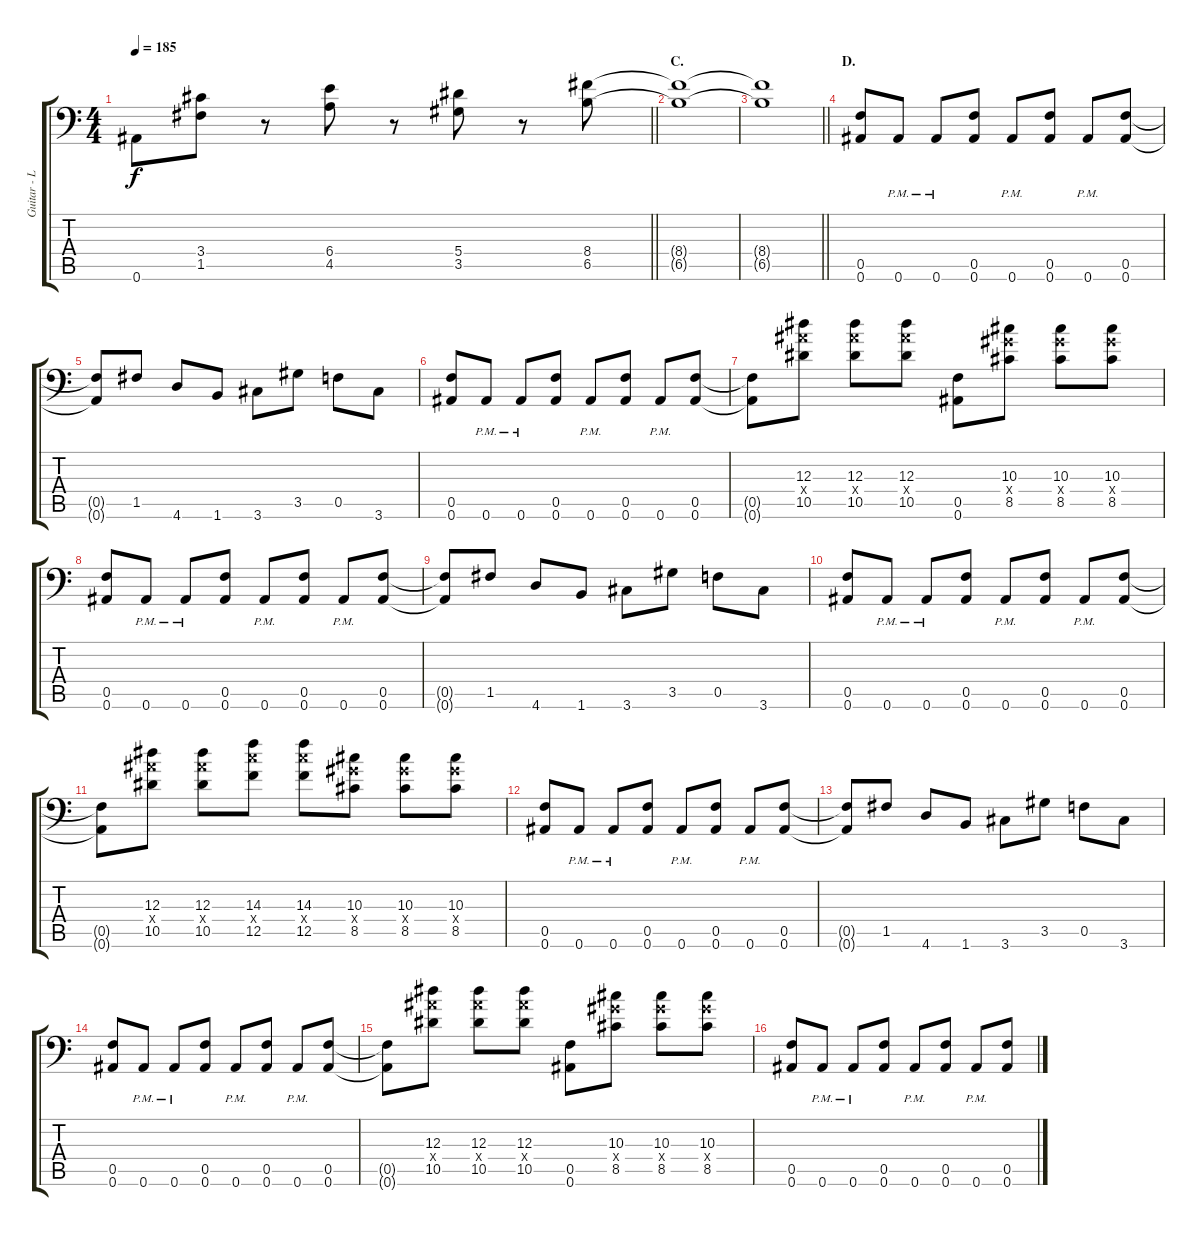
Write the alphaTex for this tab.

\track ("Guitar - Left" "Guitar - L") {instrument distortionguitar}
\staff {score tabs}
\tuning (C4 G3 Eb3 Bb2 F2 Bb1) {hide}
\ts (4 4)
\tempo 185
\clef f4
\barLineRight lightlight
\ks c
0.6{t}.8{dy f} (3.4 1.5).8 r.8 (6.4 4.5).8 r.8 (5.4 3.5).8 r.8 (8.4 6.5).8 |
\section ("" "C.")
(8.4{t} 6.5{t}).1 |
\barLineRight lightlight
(8.4{t} 6.5{t}).1 |
\section ("" "D.")
(0.5 0.6).8 0.6{pm}.8 0.6{pm}.8 (0.5 0.6).8 0.6{pm}.8 (0.5 0.6).8 0.6{pm}.8 (0.5 0.6).8 |
(0.5{t} 0.6{t}).8 1.5.8 4.6.8 1.6.8 3.6.8 3.5.8 0.5.8 3.6.8 |
(0.5 0.6).8 0.6{pm}.8 0.6{pm}.8 (0.5 0.6).8 0.6{pm}.8 (0.5 0.6).8 0.6{pm}.8 (0.5 0.6).8 |
(0.5{t} 0.6{t}).8 (12.3 12.4{x} 10.5).8 (12.3 12.4{x} 10.5).8 (12.3 12.4{x} 10.5).8 (0.5 0.6).8 (10.3 10.4{x} 8.5).8 (10.3 10.4{x} 8.5).8 (10.3 10.4{x} 8.5).8 |
(0.5 0.6).8 0.6{pm}.8 0.6{pm}.8 (0.5 0.6).8 0.6{pm}.8 (0.5 0.6).8 0.6{pm}.8 (0.5 0.6).8 |
(0.5{t} 0.6{t}).8 1.5.8 4.6.8 1.6.8 3.6.8 3.5.8 0.5.8 3.6.8 |
(0.5 0.6).8 0.6{pm}.8 0.6{pm}.8 (0.5 0.6).8 0.6{pm}.8 (0.5 0.6).8 0.6{pm}.8 (0.5 0.6).8 |
(0.5{t} 0.6{t}).8 (12.3 12.4{x} 10.5).8 (12.3 12.4{x} 10.5).8 (14.3 14.4{x} 12.5).8 (14.3 14.4{x} 12.5).8 (10.3 10.4{x} 8.5).8 (10.3 10.4{x} 8.5).8 (10.3 10.4{x} 8.5).8 |
(0.5 0.6).8 0.6{pm}.8 0.6{pm}.8 (0.5 0.6).8 0.6{pm}.8 (0.5 0.6).8 0.6{pm}.8 (0.5 0.6).8 |
(0.5{t} 0.6{t}).8 1.5.8 4.6.8 1.6.8 3.6.8 3.5.8 0.5.8 3.6.8 |
(0.5 0.6).8 0.6{pm}.8 0.6{pm}.8 (0.5 0.6).8 0.6{pm}.8 (0.5 0.6).8 0.6{pm}.8 (0.5 0.6).8 |
(0.5{t} 0.6{t}).8 (12.3 12.4{x} 10.5).8 (12.3 12.4{x} 10.5).8 (12.3 12.4{x} 10.5).8 (0.5 0.6).8 (10.3 10.4{x} 8.5).8 (10.3 10.4{x} 8.5).8 (10.3 10.4{x} 8.5).8 |
(0.5 0.6).8 0.6{pm}.8 0.6{pm}.8 (0.5 0.6).8 0.6{pm}.8 (0.5 0.6).8 0.6{pm}.8 (0.5 0.6).8
